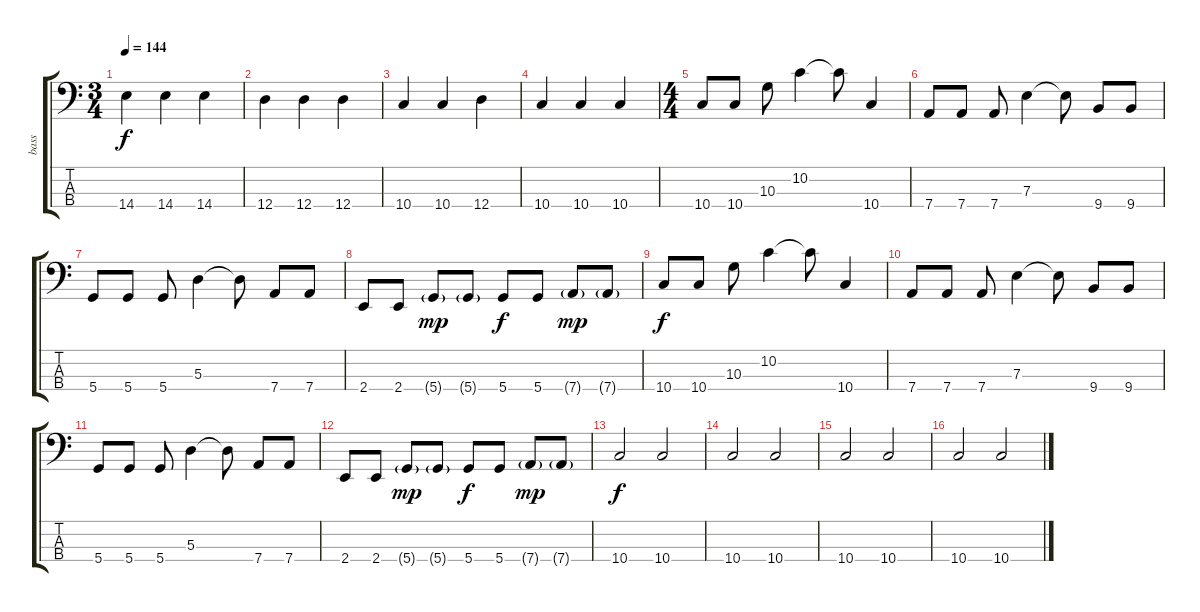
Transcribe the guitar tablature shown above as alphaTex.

\track ("bass" "bass") {instrument electricbasspick}
\staff {score tabs}
\tuning (G2 D2 A1 D1) {hide}
\ts (3 4)
\tempo 144
\clef f4
\ks c
14.4.4{dy f} 14.4.4 14.4.4 |
12.4.4 12.4.4 12.4.4 |
10.4.4 10.4.4 12.4.4 |
10.4.4 10.4.4 10.4.4 |
\ts (4 4)
10.4.8 10.4.8 10.3.8 10.2.4 10.2{t}.8 10.4.4 |
7.4.8 7.4.8 7.4.8 7.3.4 7.3{t}.8 9.4.8 9.4.8 |
5.4.8 5.4.8 5.4.8 5.3.4 5.3{t}.8 7.4.8 7.4.8 |
2.4.8 2.4.8 5.4{g}.8{dy mp} 5.4{g}.8 5.4.8{dy f} 5.4.8 7.4{g}.8{dy mp} 7.4{g}.8 |
10.4.8{dy f} 10.4.8 10.3.8 10.2.4 10.2{t}.8 10.4.4 |
7.4.8 7.4.8 7.4.8 7.3.4 7.3{t}.8 9.4.8 9.4.8 |
5.4.8 5.4.8 5.4.8 5.3.4 5.3{t}.8 7.4.8 7.4.8 |
2.4.8 2.4.8 5.4{g}.8{dy mp} 5.4{g}.8 5.4.8{dy f} 5.4.8 7.4{g}.8{dy mp} 7.4{g}.8 |
10.4.2{dy f} 10.4.2 |
10.4.2 10.4.2 |
10.4.2 10.4.2 |
10.4.2 10.4.2
